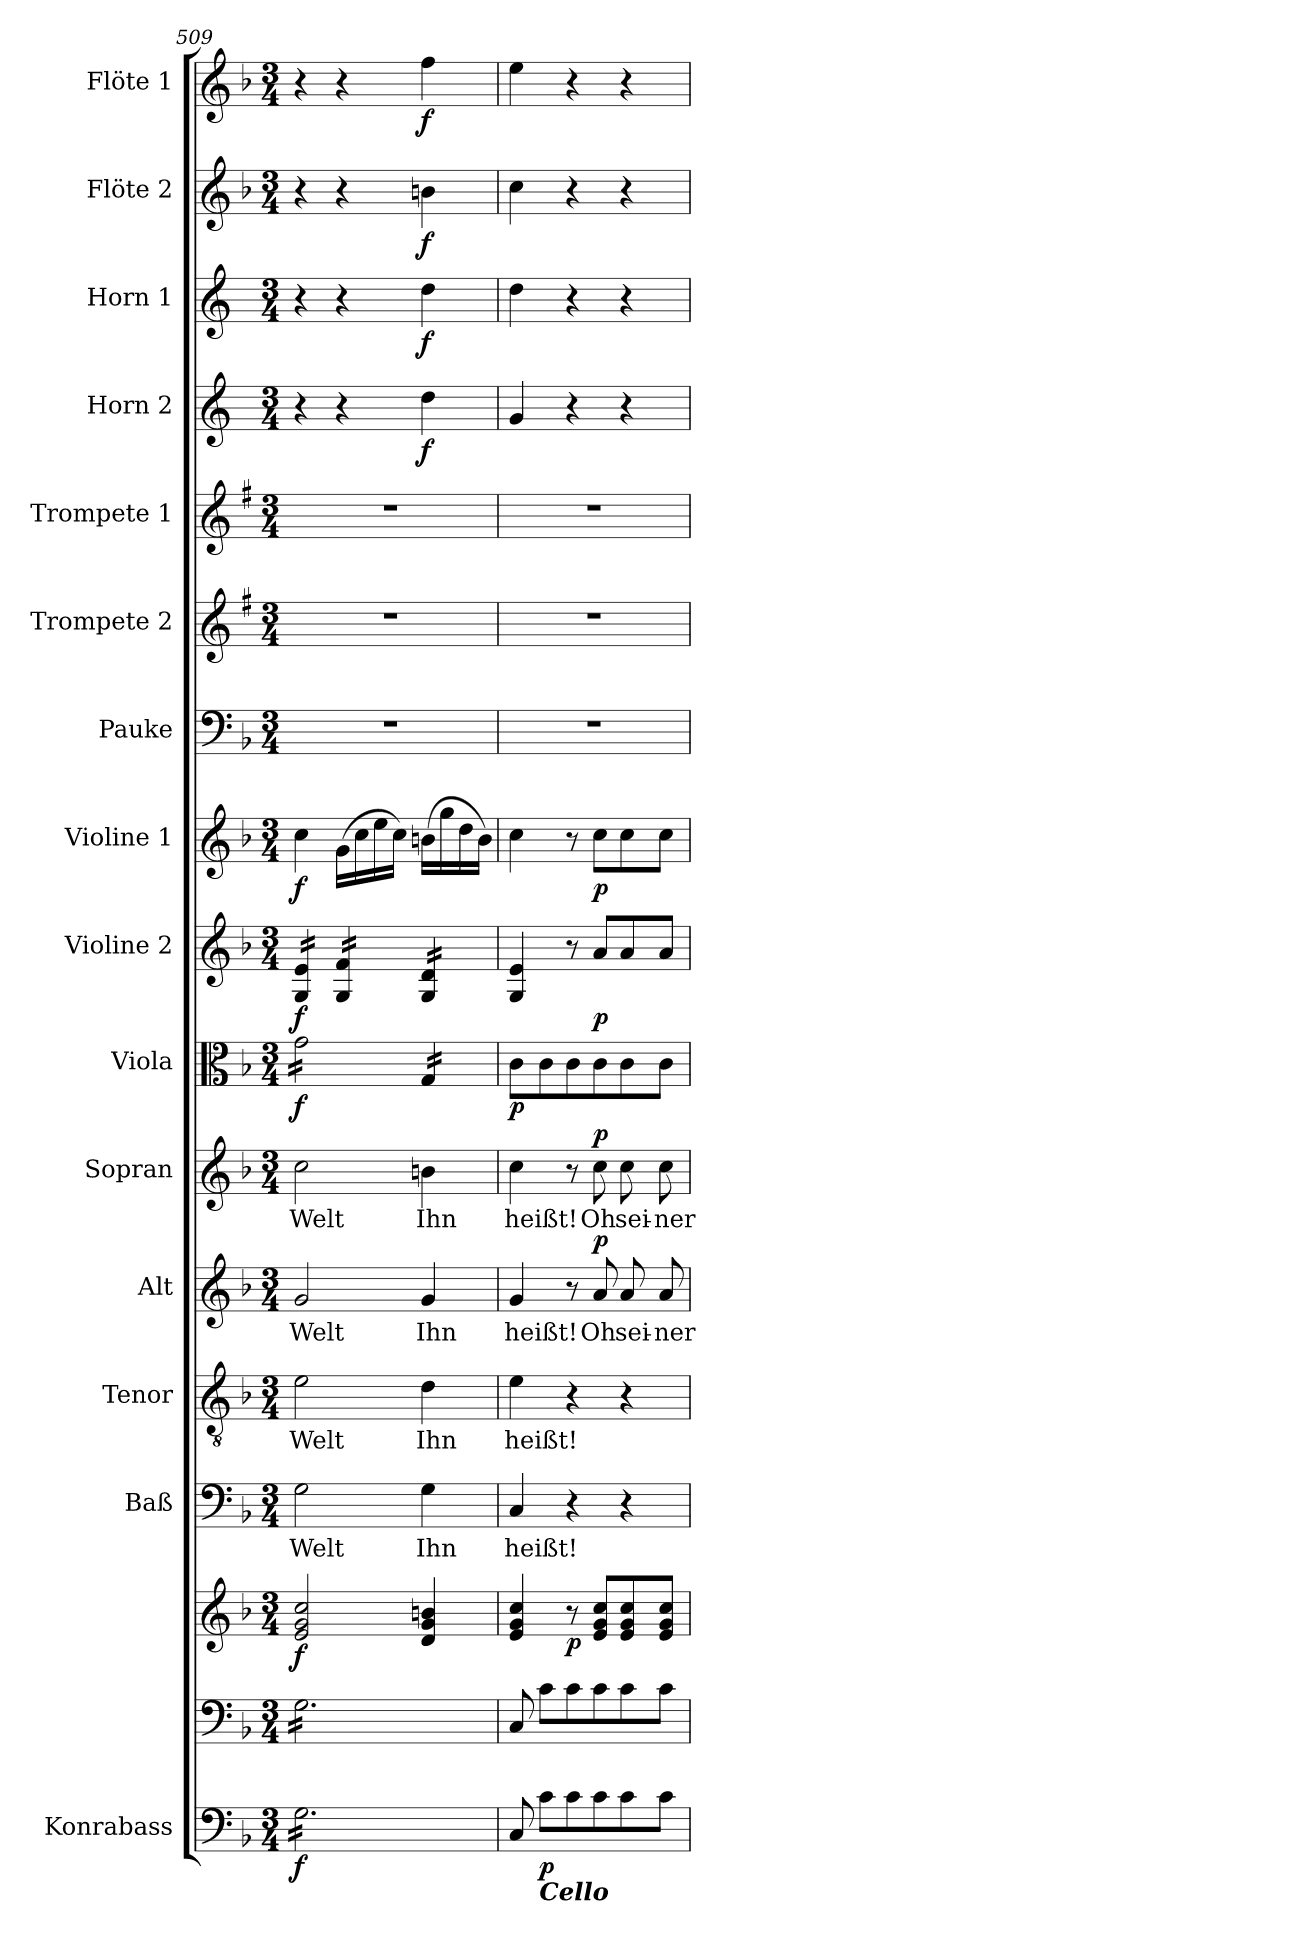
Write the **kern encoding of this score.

**kern	**dynam	**kern	**kern	**dynam	**kern	**text	**kern	**text	**kern	**text	**dynam	**kern	**text	**dynam	**kern	**dynam	**kern	**dynam	**kern	**dynam	**kern	**kern	**kern	**kern	**dynam	**kern	**dynam	**kern	**dynam	**kern	**dynam
*part16	*part16	*part15	*part15	*part15	*part14	*part14	*part13	*part13	*part12	*part12	*part12	*part11	*part11	*part11	*part10	*part10	*part9	*part9	*part8	*part8	*part7	*part6	*part5	*part4	*part4	*part3	*part3	*part2	*part2	*part1	*part1
*staff17	*staff17	*staff16	*staff15	*staff15/16	*staff14	*staff14	*staff13	*staff13	*staff12	*staff12	*staff12	*staff11	*staff11	*staff11	*staff10	*staff10	*staff9	*staff9	*staff8	*staff8	*staff7	*staff6	*staff5	*staff4	*staff4	*staff3	*staff3	*staff2	*staff2	*staff1	*staff1
*I"Konrabass	*	*	*	*	*I"Baß	*	*I"Tenor	*	*I"Alt	*	*	*I"Sopran	*	*	*I"Viola	*	*I"Violine 2	*	*I"Violine 1	*	*I"Pauke	*I"Trompete 2	*I"Trompete 1	*I"Horn 2	*	*I"Horn 1	*	*I"Flöte 2	*	*I"Flöte 1	*
*I'Kb.	*	*	*	*	*I'Baß	*	*I'Ten	*	*I'Alt	*	*	*I'Sop	*	*	*I'Vla.	*	*I'Vln. 2	*	*I'Vln. 1	*	*I'Pk.	*I'Trp. 2	*I'Trp. 1	*I'Hrn. 2	*	*I'Hrn. 1	*	*I'Fl. 2	*	*I'Fl. 1	*
*clefF4	*	*clefF4	*clefG2	*	*clefF4	*	*clefGv2	*	*clefG2	*	*	*clefG2	*	*	*clefC3	*	*clefG2	*	*clefG2	*	*clefF4	*clefG2	*clefG2	*clefG2	*	*clefG2	*	*clefG2	*	*clefG2	*
*ITrd7c12	*	*	*	*	*	*	*	*	*	*	*	*	*	*	*	*	*	*	*	*	*	*ITrd1c2	*ITrd1c2	*ITrd4c7	*	*ITrd4c7	*	*	*	*	*
*k[b-]	*	*k[b-]	*k[b-]	*	*k[b-]	*	*k[b-]	*	*k[b-]	*	*	*k[b-]	*	*	*k[b-]	*	*k[b-]	*	*k[b-]	*	*k[b-]	*k[b-]	*k[b-]	*k[b-]	*	*k[b-]	*	*k[b-]	*	*k[b-]	*
*F:	*	*F:	*F:	*	*F:	*	*F:	*	*F:	*	*	*F:	*	*	*F:	*	*F:	*	*F:	*	*F:	*F:	*F:	*F:	*	*F:	*	*F:	*	*F:	*
*M3/4	*	*M3/4	*M3/4	*	*M3/4	*	*M3/4	*	*M3/4	*	*	*M3/4	*	*	*M3/4	*	*M3/4	*	*M3/4	*	*M3/4	*M3/4	*M3/4	*M3/4	*	*M3/4	*	*M3/4	*	*M3/4	*
=509	=509	=509	=509	=509	=509	=509	=509	=509	=509	=509	=509	=509	=509	=509	=509	=509	=509	=509	=509	=509	=509	=509	=509	=509	=509	=509	=509	=509	=509	=509	=509
!	!LO:DY:b	!	!	!LO:DY:b	!	!LO:LY:b	!	!LO:LY:b	!	!LO:LY:b	!	!	!LO:LY:b	!	!	!LO:DY:b	!	!LO:DY:b	!	!LO:DY:b	!	!	!	!	!	!	!	!	!	!	!
*tremolo	*	*	*	*	*	*	*	*	*	*	*	*	*	*	*	*	*	*	*	*	*	*	*	*	*	*	*	*	*	*	*
*	*	*tremolo	*	*	*	*	*	*	*	*	*	*	*	*	*	*	*	*	*	*	*	*	*	*	*	*	*	*	*	*	*
*	*	*	*	*	*	*	*	*	*	*	*	*	*	*	*tremolo	*	*	*	*	*	*	*	*	*	*	*	*	*	*	*	*
*	*	*	*	*	*	*	*	*	*	*	*	*	*	*	*	*	*tremolo	*	*	*	*	*	*	*	*	*	*	*	*	*	*
16GG\LL	f	16G\LL	2e/ 2g/ 2cc/	f	2G\	Welt	2e\	Welt	2g/	Welt	.	2cc\	Welt	.	16g\LL	f	16G/ 16e/LL	f	4cc\	f	2.r	2.r	2.r	4r	.	4r	.	4r	.	4r	.
16GG\	.	16G\	.	.	.	.	.	.	.	.	.	.	.	.	16g\	.	16G/ 16e/	.	.	.	.	.	.	.	.	.	.	.	.	.	.
16GG\	.	16G\	.	.	.	.	.	.	.	.	.	.	.	.	16g\	.	16G/ 16e/	.	.	.	.	.	.	.	.	.	.	.	.	.	.
16GG\	.	16G\	.	.	.	.	.	.	.	.	.	.	.	.	16g\	.	16G/ 16e/JJ	.	.	.	.	.	.	.	.	.	.	.	.	.	.
16GG\	.	16G\	.	.	.	.	.	.	.	.	.	.	.	.	16g\	.	16G/ 16f/LL	.	(>16g\LL	.	.	.	.	4r	.	4r	.	4r	.	4r	.
16GG\	.	16G\	.	.	.	.	.	.	.	.	.	.	.	.	16g\	.	16G/ 16f/	.	16cc\	.	.	.	.	.	.	.	.	.	.	.	.
16GG\	.	16G\	.	.	.	.	.	.	.	.	.	.	.	.	16g\	.	16G/ 16f/	.	16ee\	.	.	.	.	.	.	.	.	.	.	.	.
16GG\	.	16G\	.	.	.	.	.	.	.	.	.	.	.	.	16g\JJ	.	16G/ 16f/JJ	.	16cc\JJ)	.	.	.	.	.	.	.	.	.	.	.	.
!	!	!	!	!	!	!LO:LY:b	!	!LO:LY:b	!	!LO:LY:b	!	!	!LO:LY:b	!	!	!	!	!	!	!	!	!	!	!	!LO:DY:b	!	!LO:DY:b	!	!LO:DY:b	!	!LO:DY:b
16GG\	.	16G\	4d/ 4g/ 4bn/	.	4G\	Ihn	4d\	Ihn	4g/	Ihn	.	4bn\	Ihn	.	16G/LL	.	16G/ 16d/LL	.	(>16bn\LL	.	.	.	.	4g\	f	4g\	f	4bn\	f	4ff\	f
16GG\	.	16G\	.	.	.	.	.	.	.	.	.	.	.	.	16G/	.	16G/ 16d/	.	16gg\	.	.	.	.	.	.	.	.	.	.	.	.
16GG\	.	16G\	.	.	.	.	.	.	.	.	.	.	.	.	16G/	.	16G/ 16d/	.	16dd\	.	.	.	.	.	.	.	.	.	.	.	.
16GG\JJ	.	16G\JJ	.	.	.	.	.	.	.	.	.	.	.	.	16G/JJ	.	16G/ 16d/JJ	.	16b\JJ)	.	.	.	.	.	.	.	.	.	.	.	.
*	*	*	*	*	*	*	*	*	*	*	*	*	*	*	*	*	*Xtremolo	*	*	*	*	*	*	*	*	*	*	*	*	*	*
*	*	*	*	*	*	*	*	*	*	*	*	*	*	*	*Xtremolo	*	*	*	*	*	*	*	*	*	*	*	*	*	*	*	*
*	*	*Xtremolo	*	*	*	*	*	*	*	*	*	*	*	*	*	*	*	*	*	*	*	*	*	*	*	*	*	*	*	*	*
*Xtremolo	*	*	*	*	*	*	*	*	*	*	*	*	*	*	*	*	*	*	*	*	*	*	*	*	*	*	*	*	*	*	*
!!LO:PB:g=z
=510	=510	=510	=510	=510	=510	=510	=510	=510	=510	=510	=510	=510	=510	=510	=510	=510	=510	=510	=510	=510	=510	=510	=510	=510	=510	=510	=510	=510	=510	=510	=510
!	!	!	!	!	!	!LO:LY:b	!	!LO:LY:b	!	!LO:LY:b	!	!	!LO:LY:b	!	!	!LO:DY:b	!	!	!	!	!	!	!	!	!	!	!	!	!	!	!
8CC/	.	8C/	4e/ 4g/ 4cc/	.	4C/	heißt!	4e\	heißt!	4g/	heißt!	.	4cc\	heißt!	.	8c\L	p	4G/ 4e/	.	4cc\	.	2.r	2.r	2.r	4c/	.	4g\	.	4cc\	.	4ee\	.
!LO:TX:b:Bi:t=Cello	!	!	!	!	!	!	!	!	!	!	!	!	!	!	!	!	!	!	!	!	!	!	!	!	!	!	!	!	!	!	!
!	!LO:DY:b	!	!	!	!	!	!	!	!	!	!	!	!	!	!	!	!	!	!	!	!	!	!	!	!	!	!	!	!	!	!
8C\L	p	8c\L	.	.	.	.	.	.	.	.	.	.	.	.	8c\	.	.	.	.	.	.	.	.	.	.	.	.	.	.	.	.
!	!	!	!	!LO:DY:b	!	!	!	!	!	!	!	!	!	!	!	!	!	!	!	!	!	!	!	!	!	!	!	!	!	!	!
8C\	.	8c\	8r	p	4r	.	4r	.	8r	.	.	8r	.	.	8c\	.	8r	.	8r	.	.	.	.	4r	.	4r	.	4r	.	4r	.
!	!	!	!	!	!	!	!	!	!	!LO:LY:b	!LO:DY:a	!	!LO:LY:b	!LO:DY:a	!	!	!	!LO:DY:b	!	!LO:DY:b	!	!	!	!	!	!	!	!	!	!	!
8C\	.	8c\	8e/ 8g/ 8cc/L	.	.	.	.	.	8a/	Oh	p	8cc\	Oh	p	8c\	.	8a/L	p	8cc\L	p	.	.	.	.	.	.	.	.	.	.	.
!	!	!	!	!	!	!	!	!	!	!LO:LY:b	!	!	!LO:LY:b	!	!	!	!	!	!	!	!	!	!	!	!	!	!	!	!	!	!
8C\	.	8c\	8e/ 8g/ 8cc/	.	4r	.	4r	.	8a/	sei-	.	8cc\	sei-	.	8c\	.	8a/	.	8cc\	.	.	.	.	4r	.	4r	.	4r	.	4r	.
!	!	!	!	!	!	!	!	!	!	!LO:LY:b	!	!	!LO:LY:b	!	!	!	!	!	!	!	!	!	!	!	!	!	!	!	!	!	!
8C\J	.	8c\J	8e/ 8g/ 8cc/J	.	.	.	.	.	8a/	-ner	.	8cc\	-ner	.	8c\J	.	8a/J	.	8cc\J	.	.	.	.	.	.	.	.	.	.	.	.
=	=	=	=	=	=	=	=	=	=	=	=	=	=	=	=	=	=	=	=	=	=	=	=	=	=	=	=	=	=	=	=
*-	*-	*-	*-	*-	*-	*-	*-	*-	*-	*-	*-	*-	*-	*-	*-	*-	*-	*-	*-	*-	*-	*-	*-	*-	*-	*-	*-	*-	*-	*-	*-
